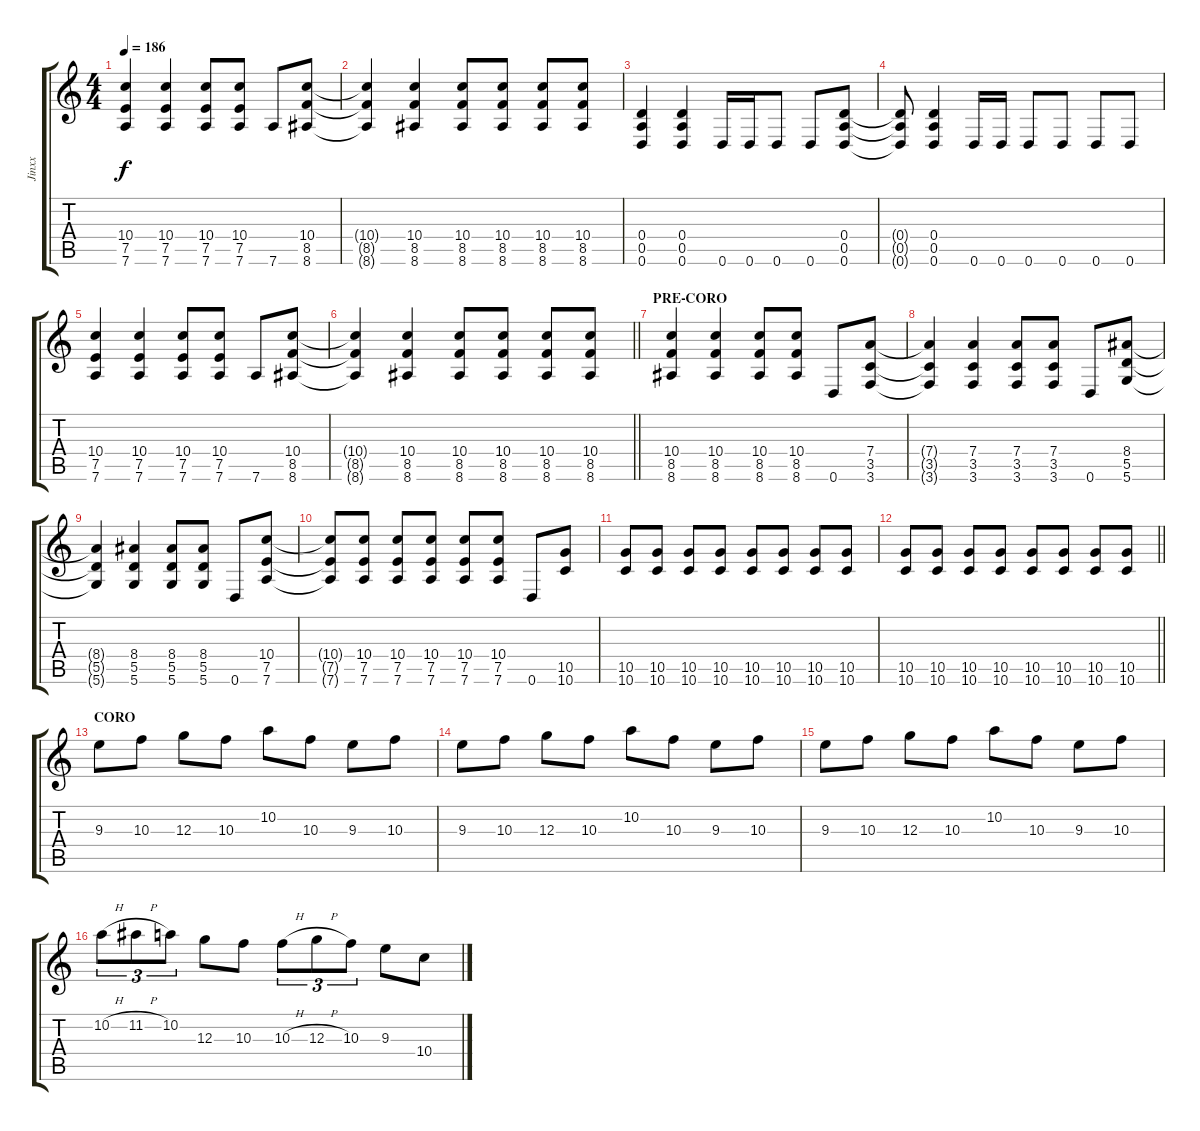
\track ("Jinxx" "Jinxx") {instrument distortionguitar}
\staff {score tabs}
\tuning (E4 B3 G3 D3 A2 D2) {hide}
\ts (4 4)
\tempo 186
\clef g2
\ks c
(10.4 7.5 7.6).4{dy f} (10.4 7.5 7.6).4 (10.4 7.5 7.6).8 (10.4 7.5 7.6).8 7.6.8 (10.4 8.5 8.6).8 |
(10.4{t} 8.5{t} 8.6{t}).4 (10.4 8.5 8.6).4 (10.4 8.5 8.6).8 (10.4 8.5 8.6).8 (10.4 8.5 8.6).8 (10.4 8.5 8.6).8 |
(0.4 0.5 0.6).4 (0.4 0.5 0.6).4 0.6.16 0.6.16 0.6.8 0.6.8 (0.4 0.5 0.6).8 |
(0.4{t} 0.5{t} 0.6{t}).8 (0.4 0.5 0.6).4 0.6.16 0.6.16 0.6.8 0.6.8 0.6.8 0.6.8 |
(10.4 7.5 7.6).4 (10.4 7.5 7.6).4 (10.4 7.5 7.6).8 (10.4 7.5 7.6).8 7.6.8 (10.4 8.5 8.6).8 |
\barLineRight lightlight
(10.4{t} 8.5{t} 8.6{t}).4 (10.4 8.5 8.6).4 (10.4 8.5 8.6).8 (10.4 8.5 8.6).8 (10.4 8.5 8.6).8 (10.4 8.5 8.6).8 |
\section ("" "PRE-CORO")
(10.4 8.5 8.6).4 (10.4 8.5 8.6).4 (10.4 8.5 8.6).8 (10.4 8.5 8.6).8 0.6.8 (7.4 3.5 3.6).8 |
(7.4{t} 3.5{t} 3.6{t}).4 (7.4 3.5 3.6).4 (7.4 3.5 3.6).8 (7.4 3.5 3.6).8 0.6.8 (8.4 5.5 5.6).8 |
(8.4{t} 5.5{t} 5.6{t}).4 (8.4 5.5 5.6).4 (8.4 5.5 5.6).8 (8.4 5.5 5.6).8 0.6.8 (10.4 7.5 7.6).8 |
(10.4{t} 7.5{t} 7.6{t}).8 (10.4 7.5 7.6).8 (10.4 7.5 7.6).8 (10.4 7.5 7.6).8 (10.4 7.5 7.6).8 (10.4 7.5 7.6).8 0.6.8 (10.5 10.6).8 |
(10.5 10.6).8 (10.5 10.6).8 (10.5 10.6).8 (10.5 10.6).8 (10.5 10.6).8 (10.5 10.6).8 (10.5 10.6).8 (10.5 10.6).8 |
\barLineRight lightlight
(10.5 10.6).8 (10.5 10.6).8 (10.5 10.6).8 (10.5 10.6).8 (10.5 10.6).8 (10.5 10.6).8 (10.5 10.6).8 (10.5 10.6).8 |
\section ("" "CORO")
9.3.8 10.3.8 12.3.8 10.3.8 10.2.8 10.3.8 9.3.8 10.3.8 |
9.3.8 10.3.8 12.3.8 10.3.8 10.2.8 10.3.8 9.3.8 10.3.8 |
9.3.8 10.3.8 12.3.8 10.3.8 10.2.8 10.3.8 9.3.8 10.3.8 |
10.2{h}.8{tu (3 2)} 11.2{h}.8{tu (3 2)} 10.2.8{tu (3 2)} 12.3.8 10.3.8 10.3{h}.8{tu (3 2)} 12.3{h}.8{tu (3 2)} 10.3.8{tu (3 2)} 9.3.8 10.4.8
